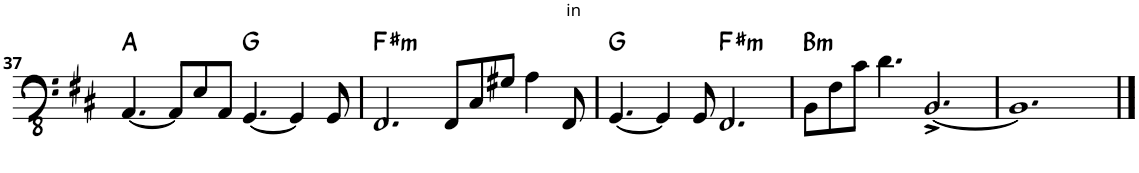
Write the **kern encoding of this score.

**kern	**harte
*part1	*part1
*staff1	*
*I"Piano	*
*I'Pno.	*
!!LO:PB:g=z
*clefFv4	*
*k[f#c#]	*
*M12/8	*
=37	=37
[4.AAA/	A:maj
8AAA/L]	.
8EE/	.
8AAA/J	.
[4.GGG/	G:maj
4GGG/]	.
8GGG/	.
=38	=38
!	!LO:H:kt=m
2.FFF#/	F#:min
8FFF#/L	.
8CC#/	.
8GG#X/J	.
4AA\	.
8FFF#/	.
=39	=39
[4.GGG/	G:maj
4GGG/]	.
8GGG/	.
!	!LO:H:kt=m
2.FFF#/	F#:min
=40	=40
!	!LO:H:kt=m
8BBB\L	B:min
8FF#\	.
8C#\J	.
4.D\	.
[2.BBB^/	.
=41	=41
1.BBB]	.
==	==
*-	*-
